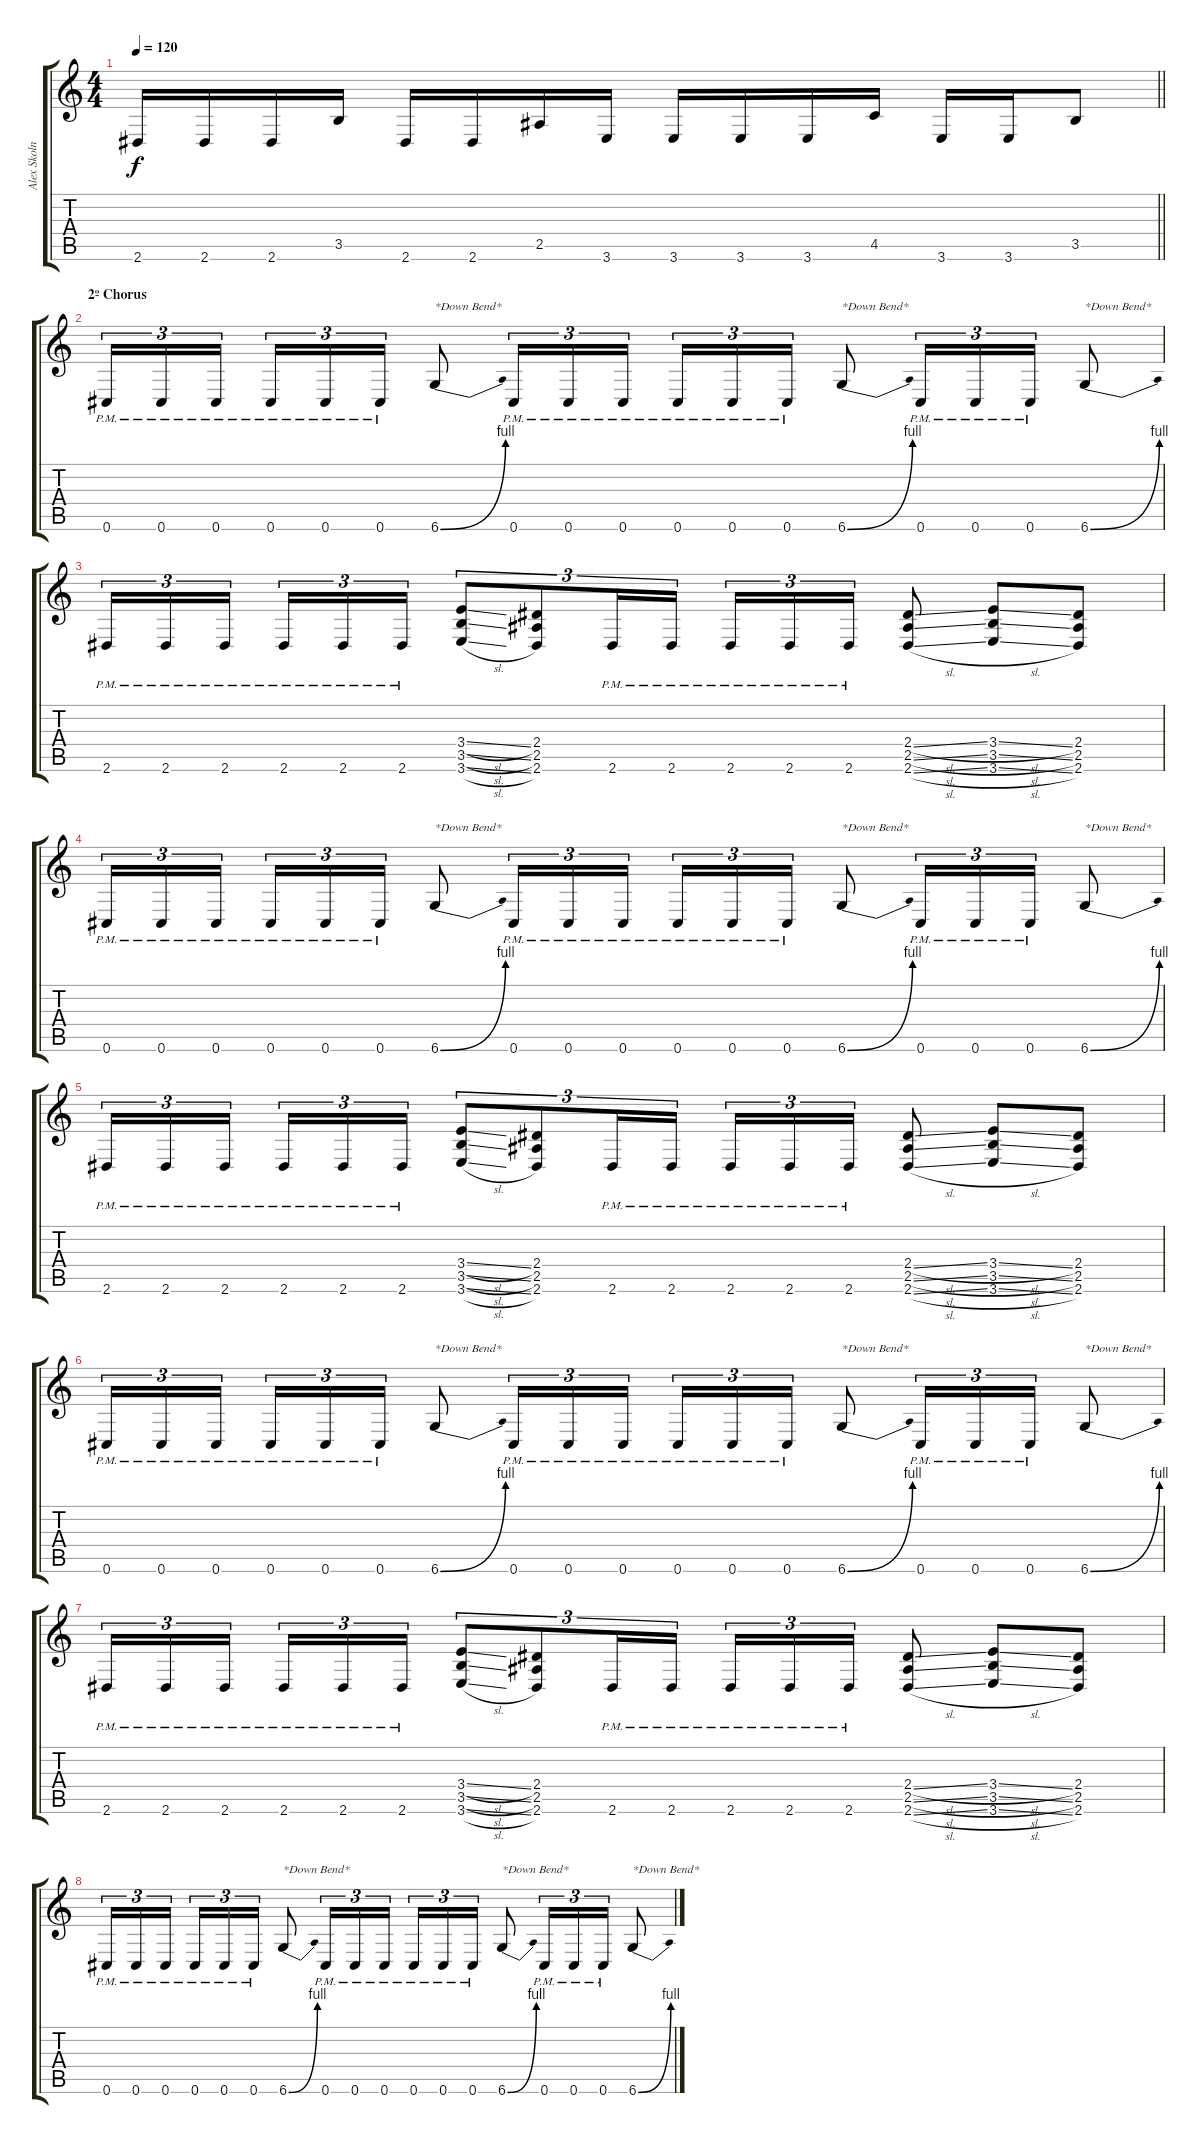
\track ("Alex Skolnick" "Alex Skoln") {instrument distortionguitar}
\staff {score tabs}
\tuning (Eb4 Bb3 Gb3 Db3 Ab2 Db2) {hide}
\ts (4 4)
\tempo 120
\clef g2
\barLineRight lightlight
\ks c
2.6.16{dy f} 2.6.16 2.6.16 3.5.16 2.6.16 2.6.16 2.5.16 3.6.16 3.6.16 3.6.16 3.6.16 4.5.16 3.6.16 3.6.16 3.5.8 |
\section ("" "2º Chorus")
0.6{pm}.16{tu (3 2)} 0.6{pm}.16{tu (3 2)} 0.6{pm}.16{tu (3 2) beam splitsecondary} 0.6{pm}.16{tu (3 2)} 0.6{pm}.16{tu (3 2)} 0.6{pm}.16{tu (3 2)} 6.6{be (bend 0 0 60 4)}.8{txt "*Down Bend*"} 0.6{pm}.16{tu (3 2)} 0.6{pm}.16{tu (3 2)} 0.6{pm}.16{tu (3 2)} 0.6{pm}.16{tu (3 2)} 0.6{pm}.16{tu (3 2)} 0.6{pm}.16{tu (3 2)} 6.6{be (bend 0 0 60 4)}.8{txt "*Down Bend*"} 0.6{pm}.16{tu (3 2)} 0.6{pm}.16{tu (3 2)} 0.6{pm}.16{tu (3 2)} 6.6{be (bend 0 0 60 4)}.8{txt "*Down Bend*"} |
2.6{pm}.16{tu (3 2)} 2.6{pm}.16{tu (3 2)} 2.6{pm}.16{tu (3 2) beam splitsecondary} 2.6{pm}.16{tu (3 2)} 2.6{pm}.16{tu (3 2)} 2.6{pm}.16{tu (3 2)} (3.4{sl} 3.5{sl} 3.6{sl}).8{tu (3 2)} (2.4 2.5 2.6).8{tu (3 2)} 2.6{pm}.16{tu (3 2)} 2.6{pm}.16{tu (3 2)} 2.6{pm}.16{tu (3 2)} 2.6{pm}.16{tu (3 2)} 2.6{pm}.16{tu (3 2)} (2.4{sl} 2.5{sl} 2.6{sl}).8 (3.4{sl} 3.5{sl} 3.6{sl}).8 (2.4 2.5 2.6).8 |
0.6{pm}.16{tu (3 2)} 0.6{pm}.16{tu (3 2)} 0.6{pm}.16{tu (3 2) beam splitsecondary} 0.6{pm}.16{tu (3 2)} 0.6{pm}.16{tu (3 2)} 0.6{pm}.16{tu (3 2)} 6.6{be (bend 0 0 60 4)}.8{txt "*Down Bend*"} 0.6{pm}.16{tu (3 2)} 0.6{pm}.16{tu (3 2)} 0.6{pm}.16{tu (3 2)} 0.6{pm}.16{tu (3 2)} 0.6{pm}.16{tu (3 2)} 0.6{pm}.16{tu (3 2)} 6.6{be (bend 0 0 60 4)}.8{txt "*Down Bend*"} 0.6{pm}.16{tu (3 2)} 0.6{pm}.16{tu (3 2)} 0.6{pm}.16{tu (3 2)} 6.6{be (bend 0 0 60 4)}.8{txt "*Down Bend*"} |
2.6{pm}.16{tu (3 2)} 2.6{pm}.16{tu (3 2)} 2.6{pm}.16{tu (3 2) beam splitsecondary} 2.6{pm}.16{tu (3 2)} 2.6{pm}.16{tu (3 2)} 2.6{pm}.16{tu (3 2)} (3.4{sl} 3.5{sl} 3.6{sl}).8{tu (3 2)} (2.4 2.5 2.6).8{tu (3 2)} 2.6{pm}.16{tu (3 2)} 2.6{pm}.16{tu (3 2)} 2.6{pm}.16{tu (3 2)} 2.6{pm}.16{tu (3 2)} 2.6{pm}.16{tu (3 2)} (2.4{sl} 2.5{sl} 2.6{sl}).8 (3.4{sl} 3.5{sl} 3.6{sl}).8 (2.4 2.5 2.6).8 |
0.6{pm}.16{tu (3 2)} 0.6{pm}.16{tu (3 2)} 0.6{pm}.16{tu (3 2) beam splitsecondary} 0.6{pm}.16{tu (3 2)} 0.6{pm}.16{tu (3 2)} 0.6{pm}.16{tu (3 2)} 6.6{be (bend 0 0 60 4)}.8{txt "*Down Bend*"} 0.6{pm}.16{tu (3 2)} 0.6{pm}.16{tu (3 2)} 0.6{pm}.16{tu (3 2)} 0.6{pm}.16{tu (3 2)} 0.6{pm}.16{tu (3 2)} 0.6{pm}.16{tu (3 2)} 6.6{be (bend 0 0 60 4)}.8{txt "*Down Bend*"} 0.6{pm}.16{tu (3 2)} 0.6{pm}.16{tu (3 2)} 0.6{pm}.16{tu (3 2)} 6.6{be (bend 0 0 60 4)}.8{txt "*Down Bend*"} |
2.6{pm}.16{tu (3 2)} 2.6{pm}.16{tu (3 2)} 2.6{pm}.16{tu (3 2) beam splitsecondary} 2.6{pm}.16{tu (3 2)} 2.6{pm}.16{tu (3 2)} 2.6{pm}.16{tu (3 2)} (3.4{sl} 3.5{sl} 3.6{sl}).8{tu (3 2)} (2.4 2.5 2.6).8{tu (3 2)} 2.6{pm}.16{tu (3 2)} 2.6{pm}.16{tu (3 2)} 2.6{pm}.16{tu (3 2)} 2.6{pm}.16{tu (3 2)} 2.6{pm}.16{tu (3 2)} (2.4{sl} 2.5{sl} 2.6{sl}).8 (3.4{sl} 3.5{sl} 3.6{sl}).8 (2.4 2.5 2.6).8 |
0.6{pm}.16{tu (3 2)} 0.6{pm}.16{tu (3 2)} 0.6{pm}.16{tu (3 2) beam splitsecondary} 0.6{pm}.16{tu (3 2)} 0.6{pm}.16{tu (3 2)} 0.6{pm}.16{tu (3 2)} 6.6{be (bend 0 0 60 4)}.8{txt "*Down Bend*"} 0.6{pm}.16{tu (3 2)} 0.6{pm}.16{tu (3 2)} 0.6{pm}.16{tu (3 2)} 0.6{pm}.16{tu (3 2)} 0.6{pm}.16{tu (3 2)} 0.6{pm}.16{tu (3 2)} 6.6{be (bend 0 0 60 4)}.8{txt "*Down Bend*"} 0.6{pm}.16{tu (3 2)} 0.6{pm}.16{tu (3 2)} 0.6{pm}.16{tu (3 2)} 6.6{be (bend 0 0 60 4)}.8{txt "*Down Bend*"}
